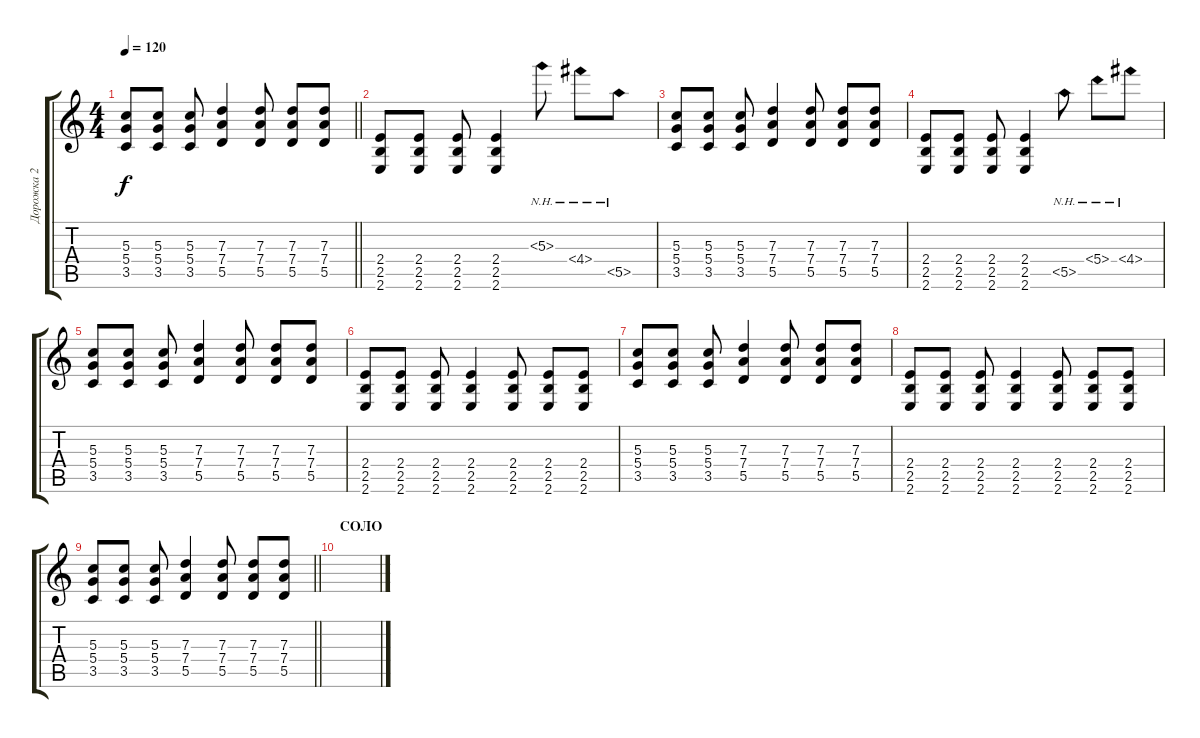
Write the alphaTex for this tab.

\track ("Дорожка 2" "Дорожка 2") {instrument acousticguitarsteel}
\staff {score tabs}
\tuning (E4 B3 G3 D3 A2 D2) {hide}
\ts (4 4)
\tempo 120
\clef g2
\barLineRight lightlight
\ks c
(5.3 5.4 3.5).8{dy f} (5.3 5.4 3.5).8 (5.3 5.4 3.5).8 (7.3 7.4 5.5).4 (7.3 7.4 5.5).8 (7.3 7.4 5.5).8 (7.3 7.4 5.5).8 |
(2.4 2.5 2.6).8{instrument distortionguitar} (2.4 2.5 2.6).8 (2.4 2.5 2.6).8 (2.4 2.5 2.6).4 5.3{nh}.8 4.4{nh}.8 5.5{nh}.8 |
(5.3 5.4 3.5).8 (5.3 5.4 3.5).8 (5.3 5.4 3.5).8 (7.3 7.4 5.5).4 (7.3 7.4 5.5).8 (7.3 7.4 5.5).8 (7.3 7.4 5.5).8 |
(2.4 2.5 2.6).8{instrument distortionguitar} (2.4 2.5 2.6).8 (2.4 2.5 2.6).8 (2.4 2.5 2.6).4 5.5{nh}.8 5.4{nh}.8 4.4{nh}.8 |
(5.3 5.4 3.5).8 (5.3 5.4 3.5).8 (5.3 5.4 3.5).8 (7.3 7.4 5.5).4 (7.3 7.4 5.5).8 (7.3 7.4 5.5).8 (7.3 7.4 5.5).8 |
(2.4 2.5 2.6).8{instrument distortionguitar} (2.4 2.5 2.6).8 (2.4 2.5 2.6).8 (2.4 2.5 2.6).4 (2.4 2.5 2.6).8 (2.4 2.5 2.6).8 (2.4 2.5 2.6).8 |
(5.3 5.4 3.5).8 (5.3 5.4 3.5).8 (5.3 5.4 3.5).8 (7.3 7.4 5.5).4 (7.3 7.4 5.5).8 (7.3 7.4 5.5).8 (7.3 7.4 5.5).8 |
(2.4 2.5 2.6).8{instrument distortionguitar} (2.4 2.5 2.6).8 (2.4 2.5 2.6).8 (2.4 2.5 2.6).4 (2.4 2.5 2.6).8 (2.4 2.5 2.6).8 (2.4 2.5 2.6).8 |
\barLineRight lightlight
(5.3 5.4 3.5).8 (5.3 5.4 3.5).8 (5.3 5.4 3.5).8 (7.3 7.4 5.5).4 (7.3 7.4 5.5).8 (7.3 7.4 5.5).8 (7.3 7.4 5.5).8 |
\section ("" "СОЛО")
